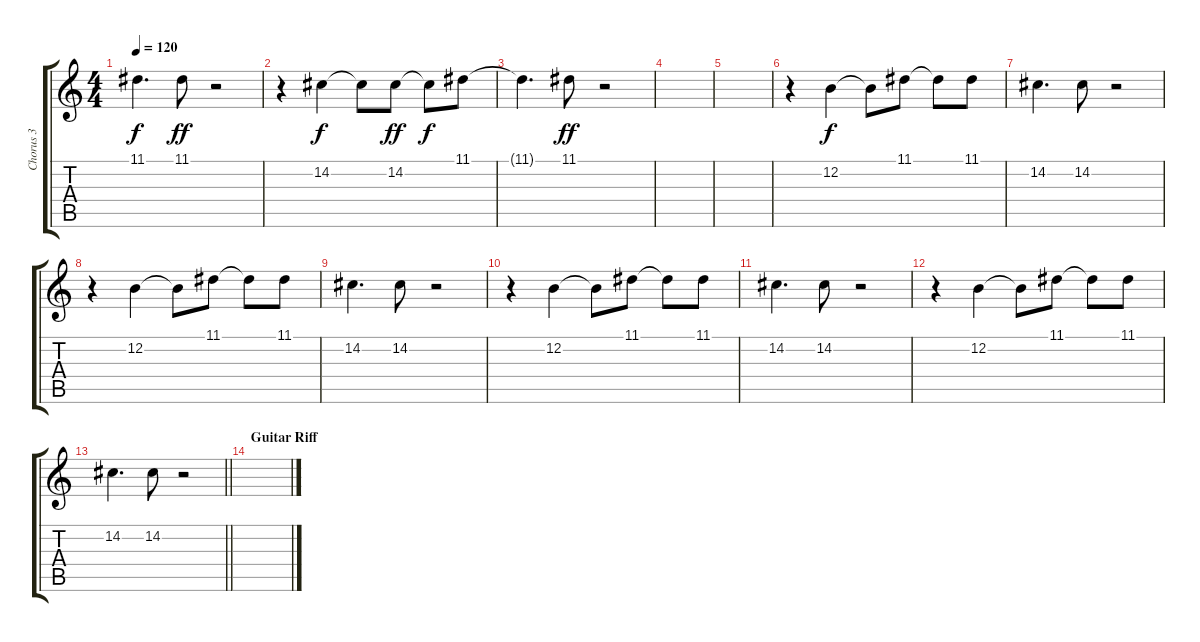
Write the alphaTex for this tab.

\track ("Chorus 3" "Chorus 3") {instrument choiraahs}
\staff {score tabs}
\tuning (E4 B3 G3 D3 A2 E2) {hide}
\ts (4 4)
\tempo 120
\clef g2
\ks c
11.1{t}.4{d dy f} 11.1.8{dy ff} r.2 |
r.4 14.2.4{dy f} 14.2{t}.8 14.2.8{dy ff} 14.2{t}.8{dy f} 11.1.8 |
11.1{t}.4{d} 11.1.8{dy ff} r.2 |
|
|
r.4 12.2.4{dy f} 12.2{t}.8 11.1.8 11.1{t}.8 11.1.8 |
14.2.4{d} 14.2.8 r.2 |
r.4 12.2.4 12.2{t}.8 11.1.8 11.1{t}.8 11.1.8 |
14.2.4{d} 14.2.8 r.2 |
r.4 12.2.4 12.2{t}.8 11.1.8 11.1{t}.8 11.1.8 |
14.2.4{d} 14.2.8 r.2 |
r.4 12.2.4 12.2{t}.8 11.1.8 11.1{t}.8 11.1.8 |
\barLineRight lightlight
14.2.4{d} 14.2.8 r.2 |
\section ("" "Guitar Riff")
